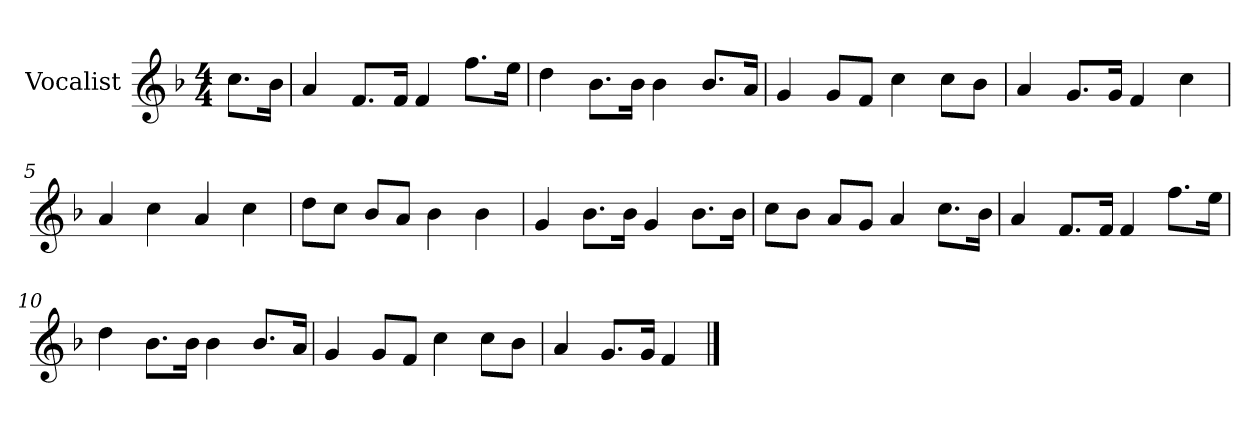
**kern
*part1
*staff1
*I"Vocalist
*k[b-]
*F:
*M4/4
=
8.ccL
16b-Jk
=1
4a
8.fL
16fJk
4f
8.ffL
16eeJk
=2
4dd
8.b-L
16b-Jk
4b-
8.b-L
16aJk
=3
4g
8gL
8fJ
4cc
8ccL
8b-J
=4
4a
8.gL
16gJk
4f
4cc
=5
4a
4cc
4a
4cc
=6
8ddL
8ccJ
8b-L
8aJ
4b-
4b-
=7
4g
8.b-L
16b-Jk
4g
8.b-L
16b-Jk
=8
8ccL
8b-J
8aL
8gJ
4a
8.ccL
16b-Jk
=9
4a
8.fL
16fJk
4f
8.ffL
16eeJk
=10
4dd
8.b-L
16b-Jk
4b-
8.b-L
16aJk
=11
4g
8gL
8fJ
4cc
8ccL
8b-J
=12
4a
8.gL
16gJk
4f
==
*-
